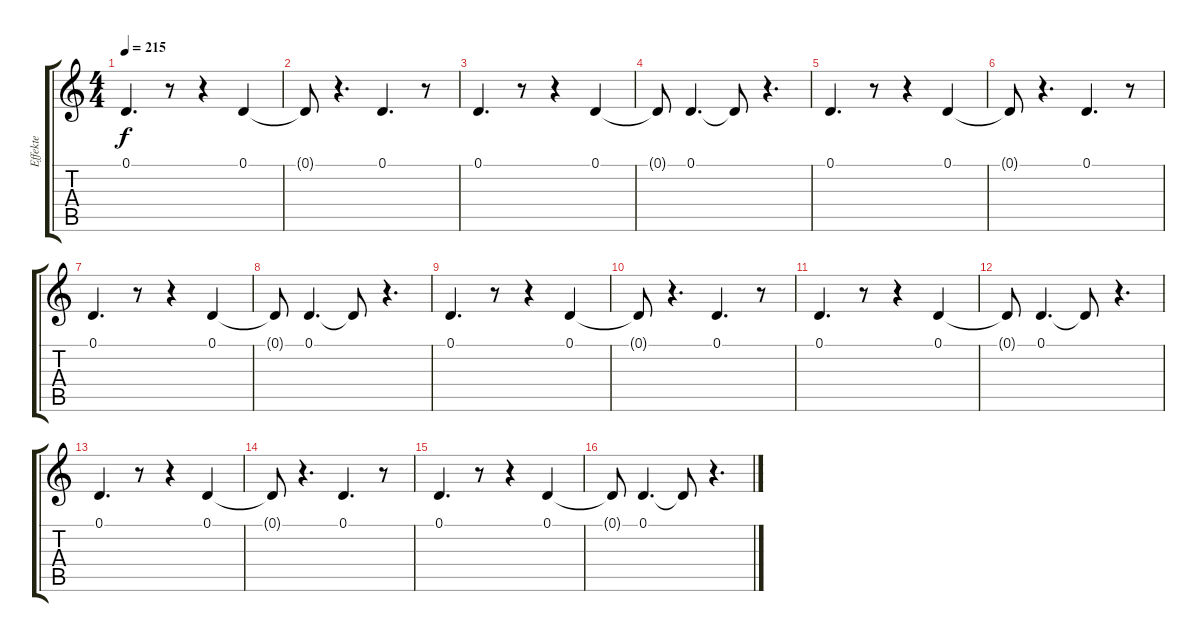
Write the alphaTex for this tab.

\track ("Effekte" "Effekte") {instrument applause}
\staff {score tabs}
\tuning (D4 A3 F3 C3 G2 D2) {hide}
\ts (4 4)
\tempo 215
\clef g2
\ks c
0.1.4{d dy f} r.8 r.4 0.1.4 |
0.1{t}.8 r.4{d} 0.1.4{d} r.8 |
0.1.4{d} r.8 r.4 0.1.4 |
0.1{t}.8 0.1.4{d} 0.1{t}.8 r.4{d} |
0.1.4{d} r.8 r.4 0.1.4 |
0.1{t}.8 r.4{d} 0.1.4{d} r.8 |
0.1.4{d} r.8 r.4 0.1.4 |
0.1{t}.8 0.1.4{d} 0.1{t}.8 r.4{d} |
0.1.4{d} r.8 r.4 0.1.4 |
0.1{t}.8 r.4{d} 0.1.4{d} r.8 |
0.1.4{d} r.8 r.4 0.1.4 |
0.1{t}.8 0.1.4{d} 0.1{t}.8 r.4{d} |
0.1.4{d} r.8 r.4 0.1.4 |
0.1{t}.8 r.4{d} 0.1.4{d} r.8 |
0.1.4{d} r.8 r.4 0.1.4 |
0.1{t}.8 0.1.4{d} 0.1{t}.8 r.4{d}
